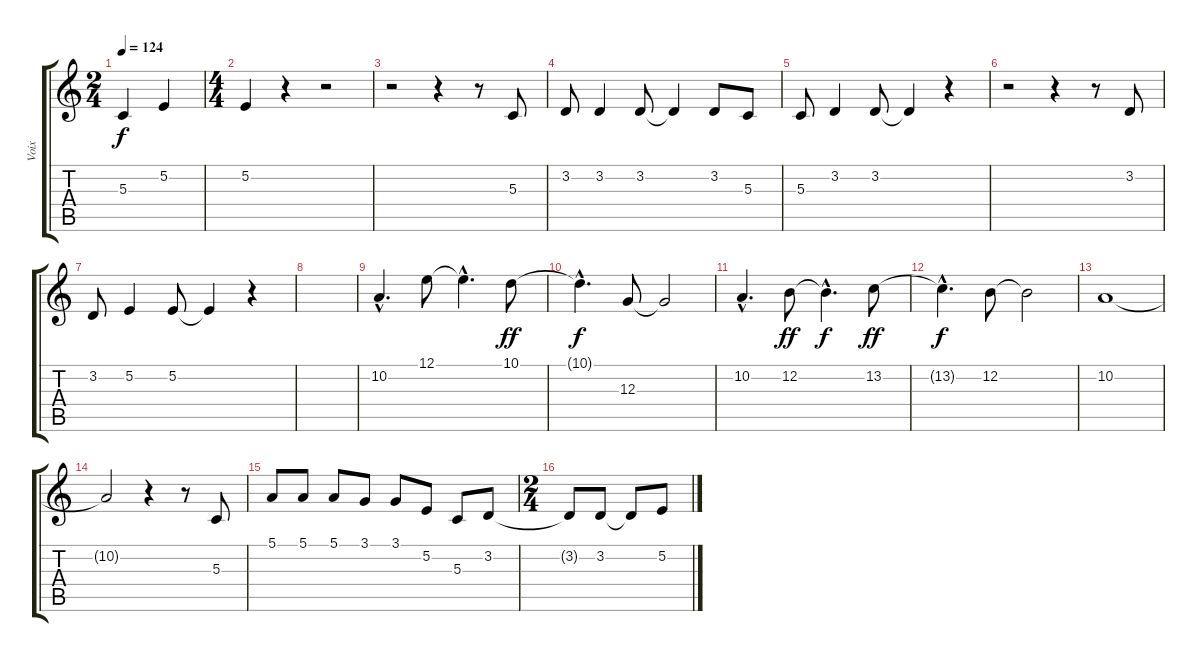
\track ("Voix" "Voix") {instrument tangoaccordion}
\staff {score tabs}
\tuning (E4 B3 G3 D3 A2 E2) {hide}
\ts (2 4)
\tempo 124
\clef g2
\ks c
5.3.4{dy f} 5.2.4 |
\ts (4 4)
5.2.4 r.4 r.2 |
r.2 r.4 r.8 5.3.8 |
3.2.8 3.2.4 3.2.8 3.2{t}.4 3.2.8 5.3.8 |
5.3.8 3.2.4 3.2.8 3.2{t}.4 r.4 |
r.2 r.4 r.8 3.2.8 |
3.2.8 5.2.4 5.2.8 5.2{t}.4 r.4 |
|
10.2{hac}.4{d volume 8 instrument altosax} 12.1.8 12.1{hac t}.4{d} 10.1.8{dy ff} |
10.1{hac t}.4{d dy f} 12.3.8 12.3{t}.2 |
10.2{hac}.4{d} 12.2.8{dy ff} 12.2{hac t}.4{d dy f} 13.2.8{dy ff} |
13.2{hac t}.4{d dy f} 12.2.8 12.2{t}.2 |
10.2.1 |
10.2{t}.2 r.4 r.8 5.3.8{volume 13 instrument tangoaccordion} |
5.1.8 5.1.8 5.1.8 3.1.8 3.1.8 5.2.8 5.3.8 3.2.8 |
\ts (2 4)
3.2{t}.8 3.2.8 3.2{t}.8 5.2.8
